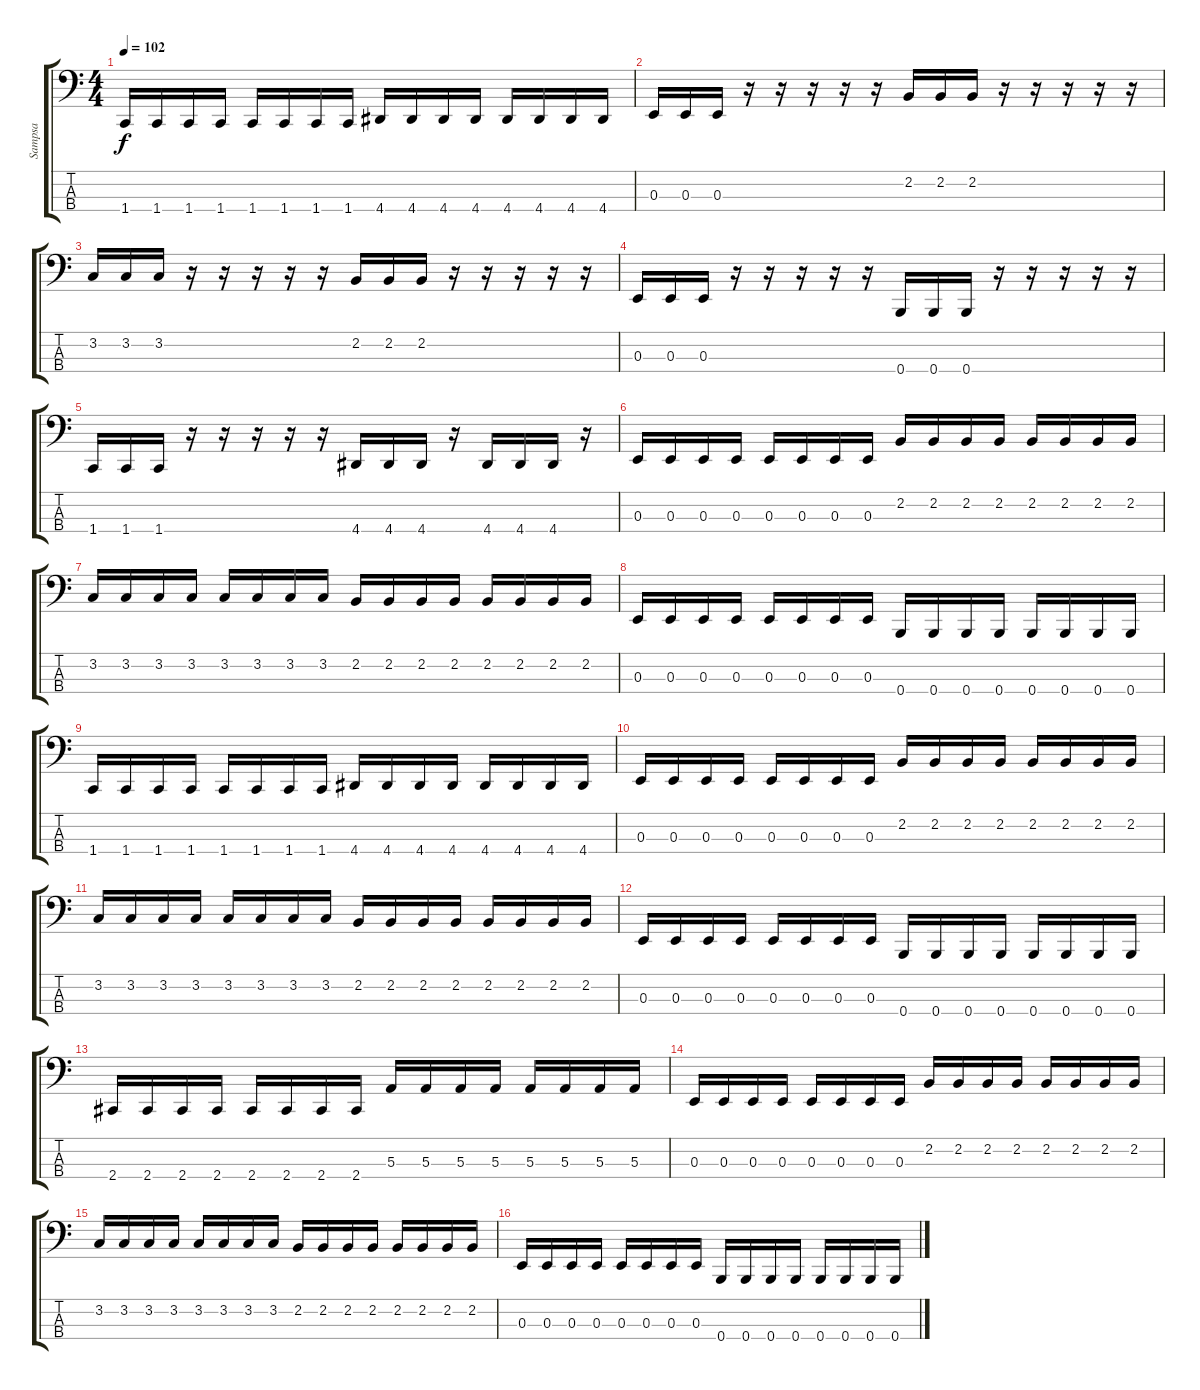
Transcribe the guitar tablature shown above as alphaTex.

\track ("Sampsa" "Sampsa") {instrument electricbasspick}
\staff {score tabs}
\tuning (D2 A1 E1 B0) {hide}
\ts (4 4)
\tempo 102
\clef f4
\ks c
1.4.16{dy f} 1.4.16 1.4.16 1.4.16 1.4.16 1.4.16 1.4.16 1.4.16 4.4.16 4.4.16 4.4.16 4.4.16 4.4.16 4.4.16 4.4.16 4.4.16 |
0.3.16 0.3.16 0.3.16 r.16 r.16 r.16 r.16 r.16 2.2.16 2.2.16 2.2.16 r.16 r.16 r.16 r.16 r.16 |
3.2.16 3.2.16 3.2.16 r.16 r.16 r.16 r.16 r.16 2.2.16 2.2.16 2.2.16 r.16 r.16 r.16 r.16 r.16 |
0.3.16 0.3.16 0.3.16 r.16 r.16 r.16 r.16 r.16 0.4.16 0.4.16 0.4.16 r.16 r.16 r.16 r.16 r.16 |
1.4.16 1.4.16 1.4.16 r.16 r.16 r.16 r.16 r.16 4.4.16 4.4.16 4.4.16 r.16 4.4.16 4.4.16 4.4.16 r.16 |
0.3.16 0.3.16 0.3.16 0.3.16 0.3.16 0.3.16 0.3.16 0.3.16 2.2.16 2.2.16 2.2.16 2.2.16 2.2.16 2.2.16 2.2.16 2.2.16 |
3.2.16 3.2.16 3.2.16 3.2.16 3.2.16 3.2.16 3.2.16 3.2.16 2.2.16 2.2.16 2.2.16 2.2.16 2.2.16 2.2.16 2.2.16 2.2.16 |
0.3.16 0.3.16 0.3.16 0.3.16 0.3.16 0.3.16 0.3.16 0.3.16 0.4.16 0.4.16 0.4.16 0.4.16 0.4.16 0.4.16 0.4.16 0.4.16 |
1.4.16 1.4.16 1.4.16 1.4.16 1.4.16 1.4.16 1.4.16 1.4.16 4.4.16 4.4.16 4.4.16 4.4.16 4.4.16 4.4.16 4.4.16 4.4.16 |
0.3.16 0.3.16 0.3.16 0.3.16 0.3.16 0.3.16 0.3.16 0.3.16 2.2.16 2.2.16 2.2.16 2.2.16 2.2.16 2.2.16 2.2.16 2.2.16 |
3.2.16 3.2.16 3.2.16 3.2.16 3.2.16 3.2.16 3.2.16 3.2.16 2.2.16 2.2.16 2.2.16 2.2.16 2.2.16 2.2.16 2.2.16 2.2.16 |
0.3.16 0.3.16 0.3.16 0.3.16 0.3.16 0.3.16 0.3.16 0.3.16 0.4.16 0.4.16 0.4.16 0.4.16 0.4.16 0.4.16 0.4.16 0.4.16 |
2.4.16 2.4.16 2.4.16 2.4.16 2.4.16 2.4.16 2.4.16 2.4.16 5.3.16 5.3.16 5.3.16 5.3.16 5.3.16 5.3.16 5.3.16 5.3.16 |
0.3.16 0.3.16 0.3.16 0.3.16 0.3.16 0.3.16 0.3.16 0.3.16 2.2.16 2.2.16 2.2.16 2.2.16 2.2.16 2.2.16 2.2.16 2.2.16 |
3.2.16 3.2.16 3.2.16 3.2.16 3.2.16 3.2.16 3.2.16 3.2.16 2.2.16 2.2.16 2.2.16 2.2.16 2.2.16 2.2.16 2.2.16 2.2.16 |
0.3.16 0.3.16 0.3.16 0.3.16 0.3.16 0.3.16 0.3.16 0.3.16 0.4.16 0.4.16 0.4.16 0.4.16 0.4.16 0.4.16 0.4.16 0.4.16
